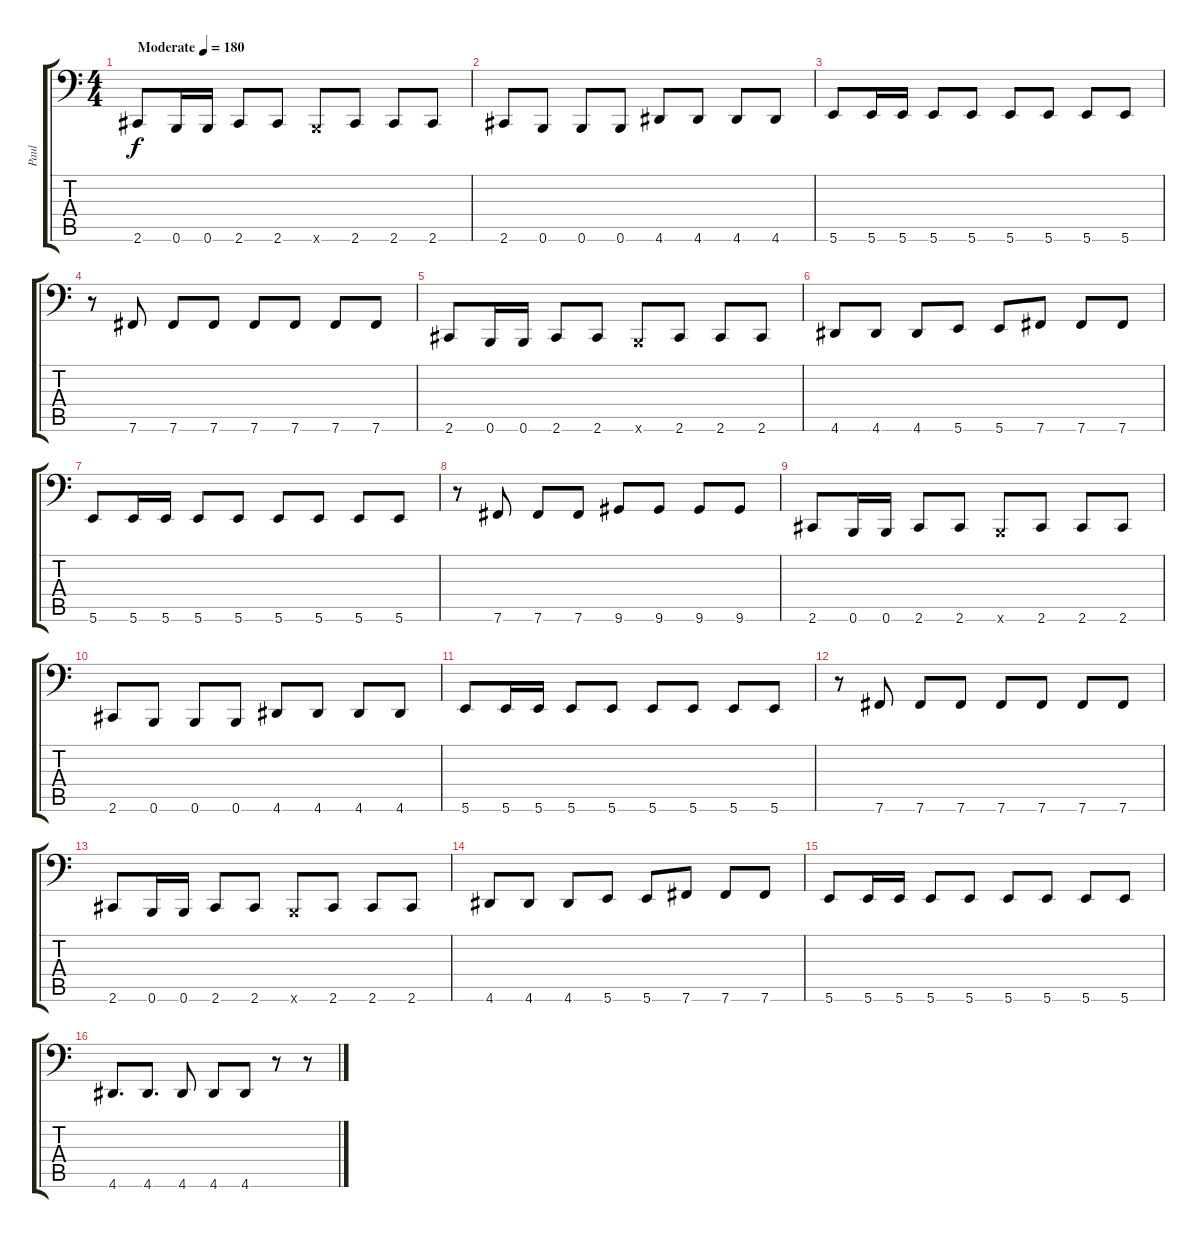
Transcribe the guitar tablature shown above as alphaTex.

\track ("Paul" "Paul") {instrument electricbasspick}
\staff {score tabs}
\tuning (Db3 Ab2 E2 B1 Gb1 B0) {hide}
\ts (4 4)
\tempo (180 "Moderate")
\clef f4
\ks c
2.6.8{dy f instrument electricbasspick} 0.6.16 0.6.16 2.6.8 2.6.8 0.6{x}.8 2.6.8 2.6.8 2.6.8 |
2.6.8 0.6.8 0.6.8 0.6.8 4.6.8 4.6.8 4.6.8 4.6.8 |
5.6.8 5.6.16 5.6.16 5.6.8 5.6.8 5.6.8 5.6.8 5.6.8 5.6.8 |
r.8 7.6.8 7.6.8 7.6.8 7.6.8 7.6.8 7.6.8 7.6.8 |
2.6.8 0.6.16 0.6.16 2.6.8 2.6.8 0.6{x}.8 2.6.8 2.6.8 2.6.8 |
4.6.8 4.6.8 4.6.8 5.6.8 5.6.8 7.6.8 7.6.8 7.6.8 |
5.6.8 5.6.16 5.6.16 5.6.8 5.6.8 5.6.8 5.6.8 5.6.8 5.6.8 |
r.8 7.6.8 7.6.8 7.6.8 9.6.8 9.6.8 9.6.8 9.6.8 |
2.6.8 0.6.16 0.6.16 2.6.8 2.6.8 0.6{x}.8 2.6.8 2.6.8 2.6.8 |
2.6.8 0.6.8 0.6.8 0.6.8 4.6.8 4.6.8 4.6.8 4.6.8 |
5.6.8 5.6.16 5.6.16 5.6.8 5.6.8 5.6.8 5.6.8 5.6.8 5.6.8 |
r.8 7.6.8 7.6.8 7.6.8 7.6.8 7.6.8 7.6.8 7.6.8 |
2.6.8 0.6.16 0.6.16 2.6.8 2.6.8 0.6{x}.8 2.6.8 2.6.8 2.6.8 |
4.6.8 4.6.8 4.6.8 5.6.8 5.6.8 7.6.8 7.6.8 7.6.8 |
5.6.8 5.6.16 5.6.16 5.6.8 5.6.8 5.6.8 5.6.8 5.6.8 5.6.8 |
4.6.8{d} 4.6.8{d} 4.6.8 4.6.8 4.6.8 r.8 r.8
